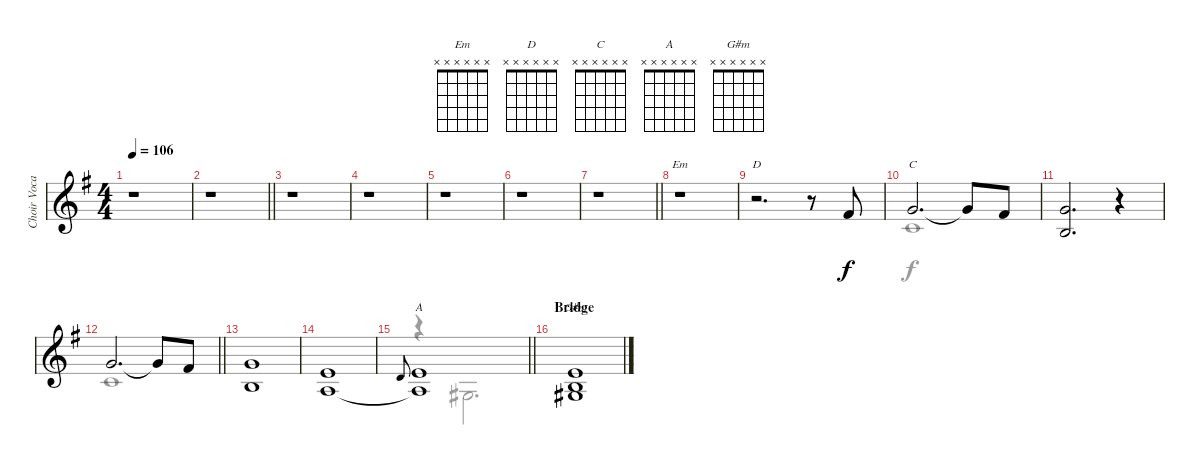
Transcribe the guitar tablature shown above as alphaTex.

\track ("Choir Vocals" "Choir Voca") {instrument synthvoice}
\staff {score}
\tuning (E4 B3 G3 D3 A2 E2) {hide}
\chord ("Em" x x x x x x)
\chord ("D" x x x x x x)
\chord ("C" x x x x x x)
\chord ("A" x x x x x x)
\chord ("G#m" x x x x x x)
\voice
\ts (4 4)
\tempo 106
\clef g2
\ks eminor
r.1{dy f} |
\barLineRight lightlight
r.1 |
r.1 |
r.1 |
r.1 |
r.1 |
\barLineRight lightlight
r.1 |
r.1{ch "Em"} |
r.2{d ch "D"} r.8 2.1.8 |
3.1.2{d ch "C"} 3.1{t}.8 2.1.8 |
(3.1 4.3).2{d} r.4 |
\barLineRight lightlight
3.1.2{d} 3.1{t}.8 2.1.8 |
(3.1 4.3).1 |
(0.1 2.3).1 |
\barLineRight lightlight
3.2.8{gr onbeat} (5.2 2.3{t}).1{ch "A"} |
\section ("" "Bridge")
(5.2 4.3 6.4).1{ch "G#m"}
\voice
\clef g2
\ottava regular
\simile none
\ks eminor
|
\barLineRight lightlight
|
|
|
|
|
\barLineRight lightlight
|
|
|
5.3.1 |
|
\barLineRight lightlight
5.3.1 |
|
|
\barLineRight lightlight
r.4 6.4.2{d} |
